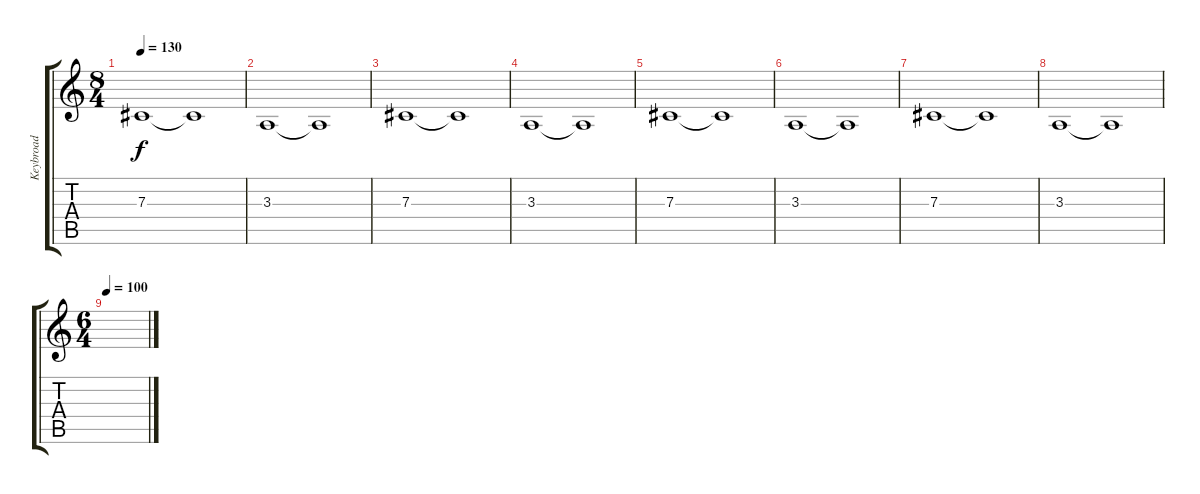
\track ("Keybroad" "Keybroad") {instrument churchorgan}
\staff {score tabs}
\tuning (Eb4 Bb3 Gb3 Db3 Ab2 Eb2) {hide}
\ts (8 4)
\tempo 130
\clef g2
\ks c
7.3.1{dy f} 7.3{t}.1 |
3.3.1 3.3{t}.1 |
7.3.1 7.3{t}.1 |
3.3.1 3.3{t}.1 |
7.3.1 7.3{t}.1 |
3.3.1 3.3{t}.1 |
7.3.1 7.3{t}.1 |
3.3.1 3.3{t}.1 |
\ts (6 4)
\tempo 100
